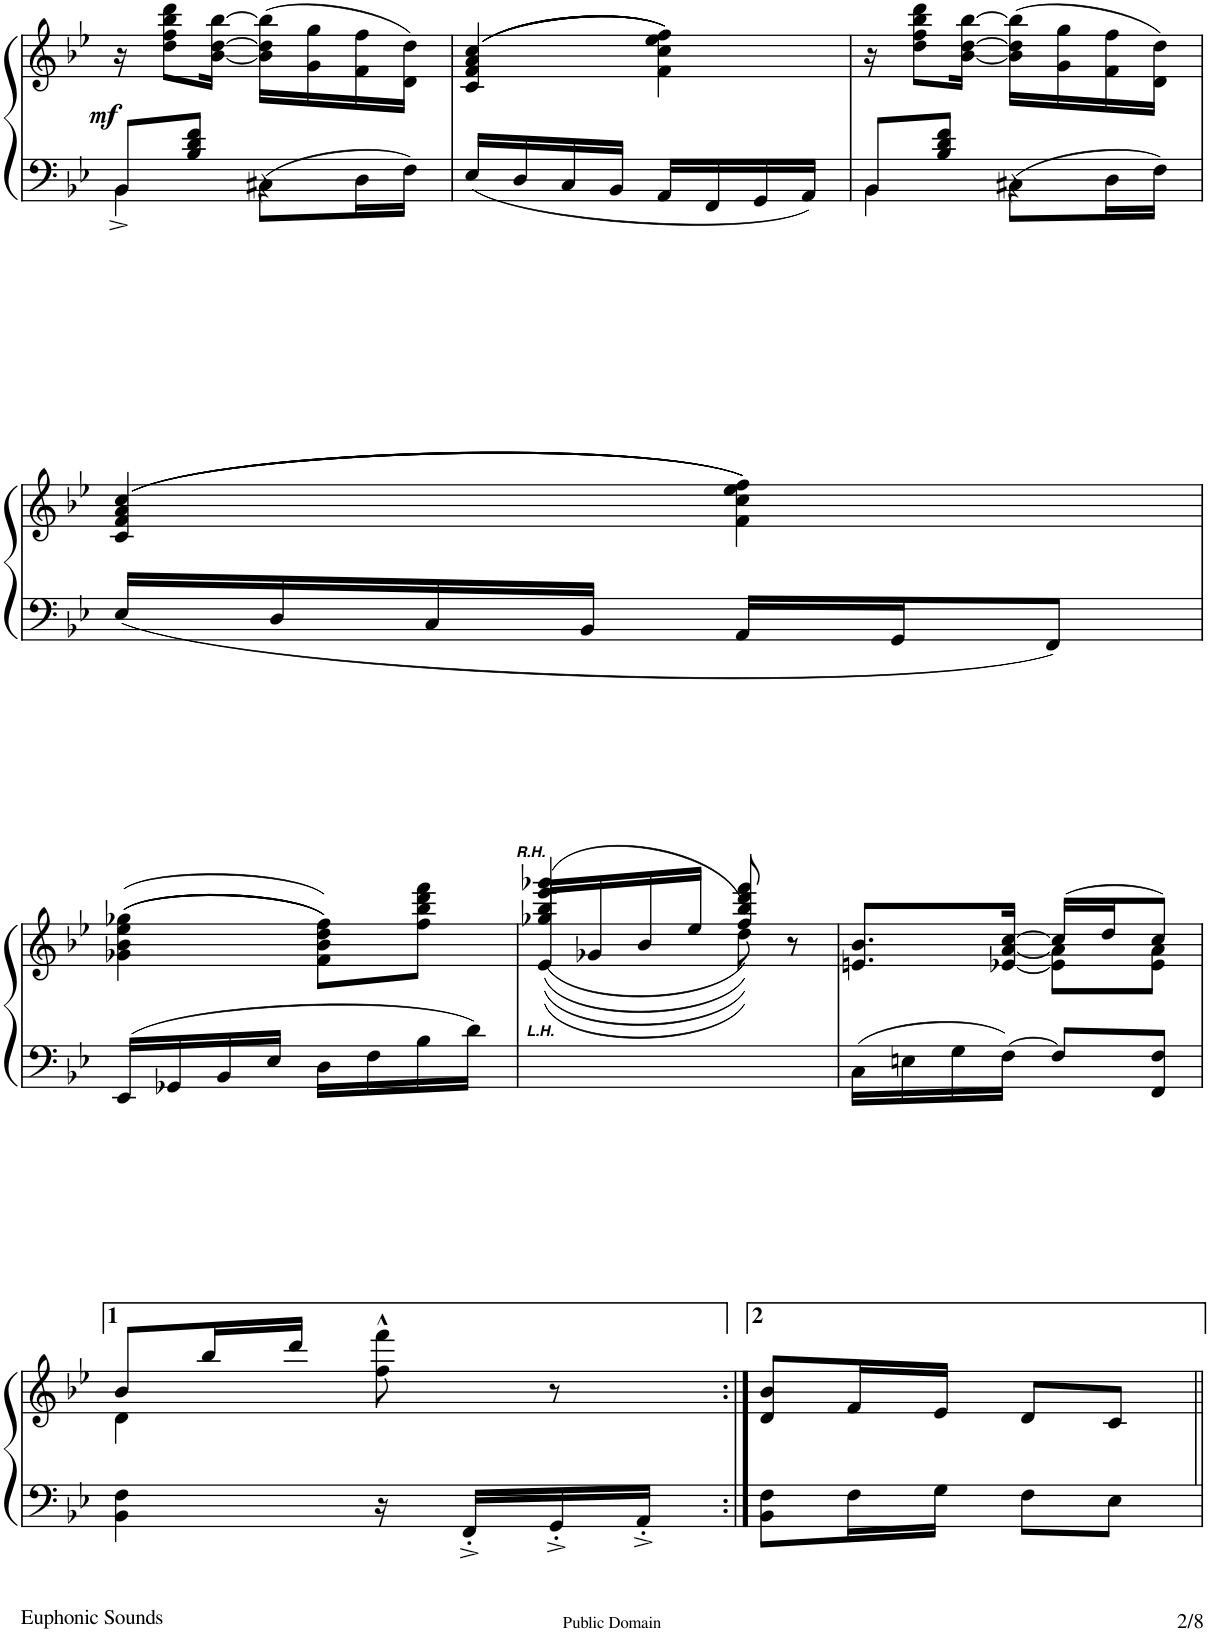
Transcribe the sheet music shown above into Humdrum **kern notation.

**kern	**kern	**dynam
*part1	*part1	*part1
*staff2	*staff1	*staff1/2
*I"Piano.	*	*
*I'Pno	*	*
!!LO:PB:g=z
*clefF4	*clefG2	*
*k[b-e-]	*k[b-e-]	*
*B-:	*B-:	*
*M2/4	*M2/4	*
=13	=13	=13
*^	*	*
!	!	!	!LO:DY:b
8BB-/L	4BB-^<\	16r	mf
.	.	8dd\ 8ff\ 8bb-\ 8ddd\L	.
8B-/ 8d/ 8f/J	.	.	.
.	.	[16b-\ [16dd\ [16bb-\Jk	.
8C#X\L	4r	(16b-\] 16dd\] 16bb-\]LL	.
.	.	16g\ 16gg\	.
16D\L	.	16f\ 16ff\	.
16F\JJ	.	16d\ 16dd\JJ)	.
*v	*v	*	*
=14	=14	=14
16E-/LL	((((4c/ 4f/ 4a/ 4cc/	.
16D/	.	.
16C/	.	.
16BB-/JJ	.	.
16AA/LL	4f\ 4cc\ 4ee-\ 4ff\))))	.
16FF/	.	.
16GG/	.	.
16AA/JJ	.	.
=15	=15	=15
*^	*	*
8BB-/L	4BB-\	16r	.
.	.	8dd\ 8ff\ 8bb-\ 8ddd\L	.
8B-/ 8d/ 8f/J	.	.	.
.	.	[16b-\ [16dd\ [16bb-\Jk	.
8C#X\L	4r	(16b-\] 16dd\] 16bb-\]LL	.
.	.	16g\ 16gg\	.
16D\L	.	16f\ 16ff\	.
16F\JJ	.	16d\ 16dd\JJ)	.
*v	*v	*	*
!!LO:LB:g=z
=16	=16	=16
16E-/LL	((((4c/ 4f/ 4a/ 4cc/	.
16D/	.	.
16C/	.	.
16BB-/JJ	.	.
16AA/LL	4f\ 4cc\ 4ee-\ 4ff\))))	.
16GG/J	.	.
8FF/J	.	.
!!LO:LB:g=z
=17	=17	=17
16EE-/LL	((((4g-X\ 4b-\ 4ee-\ 4gg-X\	.
16GG-X/	.	.
16BB-/	.	.
16E-/JJ	.	.
16D\LL	8f\ 8b-\ 8dd\ 8ff\L))))	.
16F\	.	.
16B-\	8ff\ 8bb-\ 8ddd\ 8fff\J	.
16d\JJ	.	.
=18	=18	=18
*	*^	*
!	!LO:TX:a:Bi:t=R.H.	!	!
!LO:TX:a:Bi:t=L.H.	!	!	!
4.ryy	((((4gg-X/ 4bb-/ 4eee-/ 4ggg-X/	(16e-/LL	.
.	.	16g-X/	.
.	.	16b-/	.
.	.	16ee-/JJ	.
.	8ff/ 8bb-/ 8ddd/ 8fff/))))	8dd\)	.
8r	8r	8ryy	.
=19	=19	=19	=19
16C\LL	8.en/ 8.b-/L	4ryy	.
16En\	.	.	.
16G\	.	.	.
[16F\JJ	[16e-X/ [16a/ [16cc/Jk	.	.
8F/L]	(16cc/LL]	8e-\] 8a\]L	.
.	16dd/J	.	.
8FF/ 8F/J	8cc/J)	8e-\ 8a\J	.
!!LO:LB:g=z	!!
=20	=20	=20	=20
4BB-\ 4F\	8b-/L	4d\	.
.	16bb-/L	.	.
.	16ddd/JJ	.	.
16r	8ff\^^ 8fff\^^	8ryy	.
16FF'<^</LL	.	.	.
16GG'<^</	8r	8ryy	.
16AA'<^</JJ	.	.	.
*	*v	*v	*
=21:|!	=21:|!	=21:|!
8BB-\ 8F\L	8d/ 8b-/L	.
16F\L	16f/L	.
16G\JJ	16e-/JJ	.
8F\L	8d/L	.
8E-\J	8c/J	.
=||	=||	=||
*-	*-	*-
